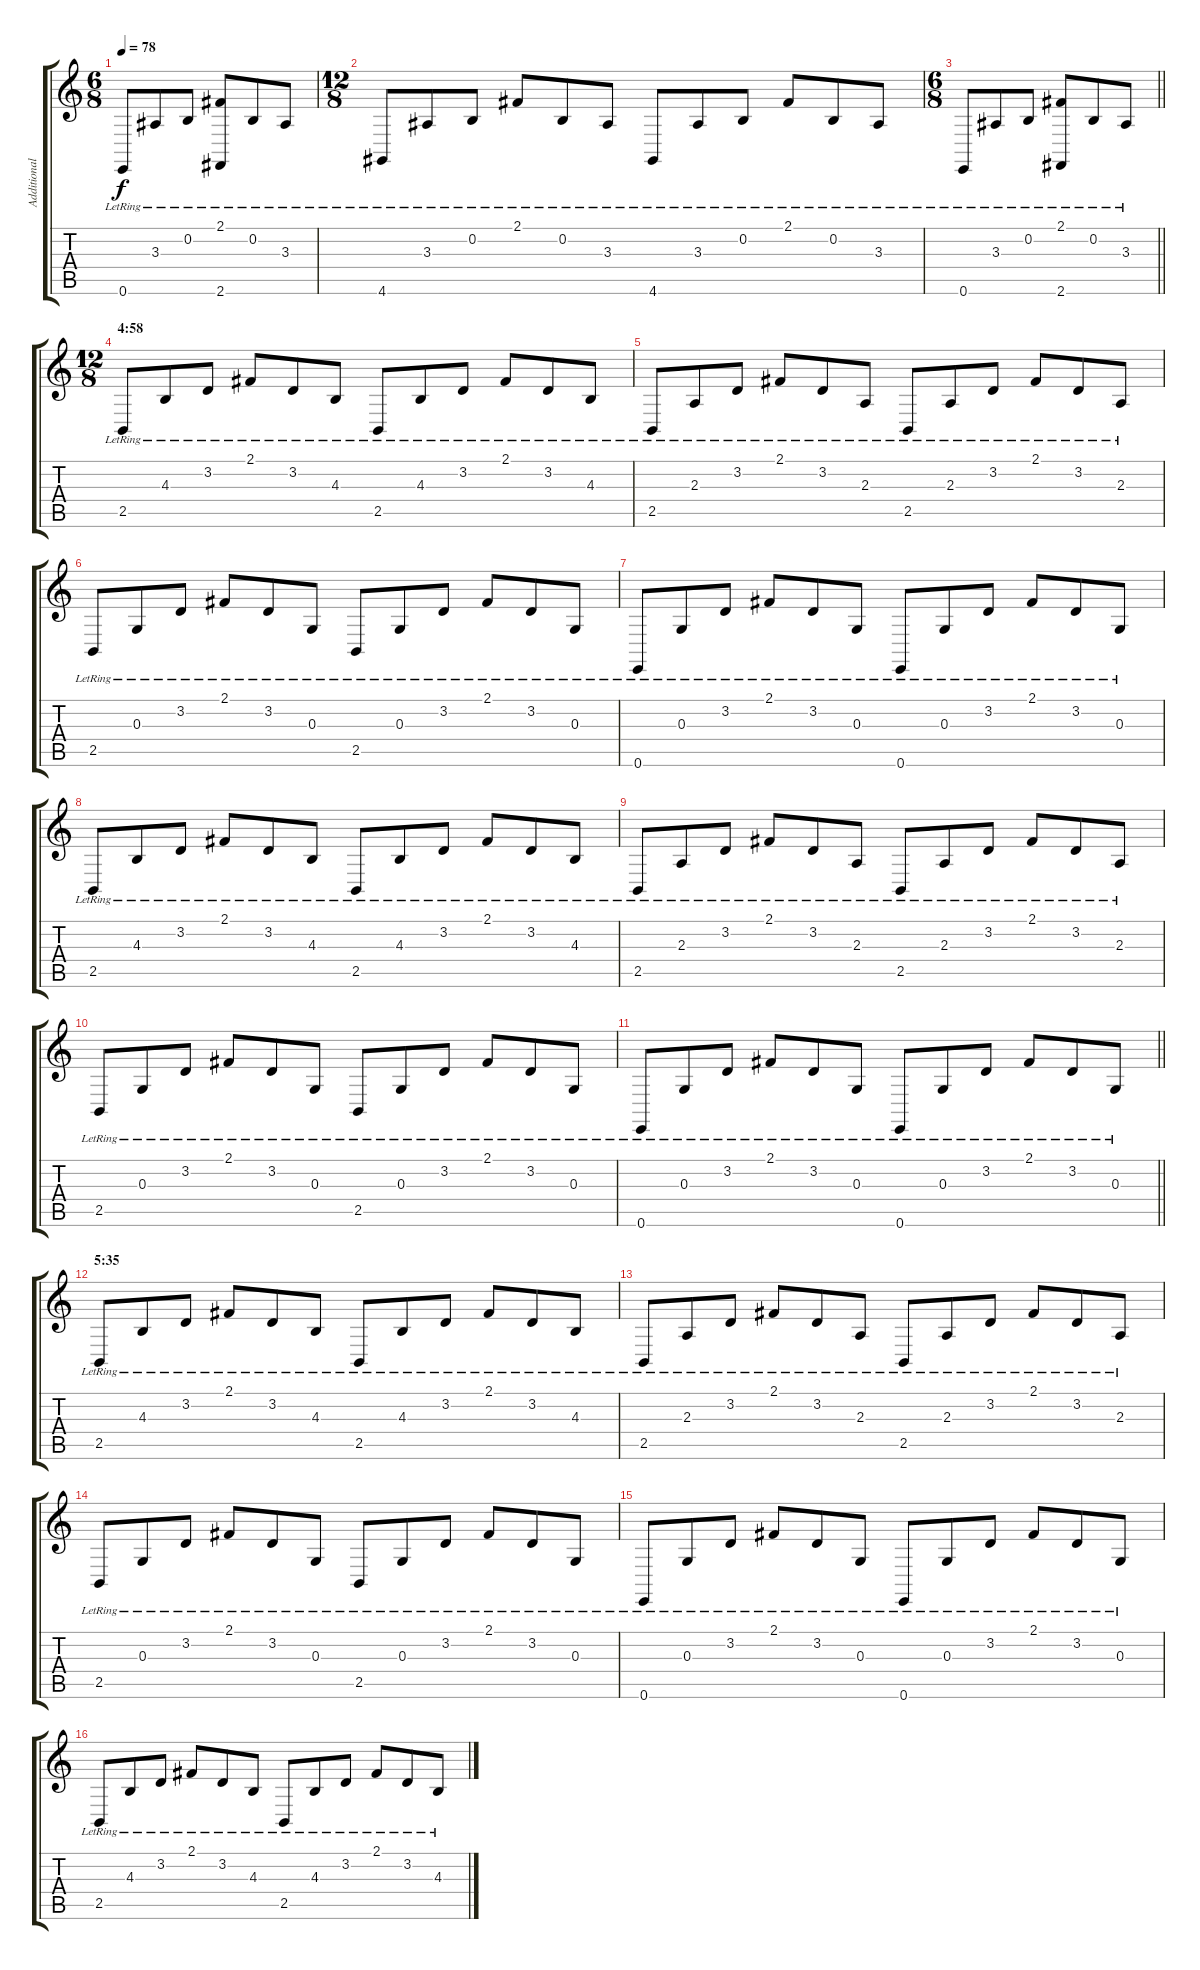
\track ("Additional guitars" "Additional") {instrument dulcimer}
\staff {score tabs}
\tuning (E4 B3 G3 D3 A2 E2) {hide}
\ts (6 8)
\tempo 78
\clef g2
\ks c
0.6{lr}.8{dy f} 3.3{lr}.8 0.2{lr}.8 (2.1{lr} 2.6{lr}).8 0.2{lr}.8 3.3{lr}.8 |
\ts (12 8)
4.6{lr}.8 3.3{lr}.8 0.2{lr}.8 2.1{lr}.8 0.2{lr}.8 3.3{lr}.8 4.6{lr}.8 3.3{lr}.8 0.2{lr}.8 2.1{lr}.8 0.2{lr}.8 3.3{lr}.8 |
\ts (6 8)
\barLineRight lightlight
0.6{lr}.8 3.3{lr}.8 0.2{lr}.8 (2.1{lr} 2.6{lr}).8 0.2{lr}.8 3.3{lr}.8 |
\ts (12 8)
\section ("" "4:58")
2.5{lr}.8 4.3{lr}.8 3.2{lr}.8 2.1{lr}.8 3.2{lr}.8 4.3{lr}.8 2.5{lr}.8 4.3{lr}.8 3.2{lr}.8 2.1{lr}.8 3.2{lr}.8 4.3{lr}.8 |
2.5{lr}.8 2.3{lr}.8 3.2{lr}.8 2.1{lr}.8 3.2{lr}.8 2.3{lr}.8 2.5{lr}.8 2.3{lr}.8 3.2{lr}.8 2.1{lr}.8 3.2{lr}.8 2.3{lr}.8 |
2.5{lr}.8 0.3{lr}.8 3.2{lr}.8 2.1{lr}.8 3.2{lr}.8 0.3{lr}.8 2.5{lr}.8 0.3{lr}.8 3.2{lr}.8 2.1{lr}.8 3.2{lr}.8 0.3{lr}.8 |
0.6{lr}.8 0.3{lr}.8 3.2{lr}.8 2.1{lr}.8 3.2{lr}.8 0.3{lr}.8 0.6{lr}.8 0.3{lr}.8 3.2{lr}.8 2.1{lr}.8 3.2{lr}.8 0.3{lr}.8 |
2.5{lr}.8 4.3{lr}.8 3.2{lr}.8 2.1{lr}.8 3.2{lr}.8 4.3{lr}.8 2.5{lr}.8 4.3{lr}.8 3.2{lr}.8 2.1{lr}.8 3.2{lr}.8 4.3{lr}.8 |
2.5{lr}.8 2.3{lr}.8 3.2{lr}.8 2.1{lr}.8 3.2{lr}.8 2.3{lr}.8 2.5{lr}.8 2.3{lr}.8 3.2{lr}.8 2.1{lr}.8 3.2{lr}.8 2.3{lr}.8 |
2.5{lr}.8 0.3{lr}.8 3.2{lr}.8 2.1{lr}.8 3.2{lr}.8 0.3{lr}.8 2.5{lr}.8 0.3{lr}.8 3.2{lr}.8 2.1{lr}.8 3.2{lr}.8 0.3{lr}.8 |
\barLineRight lightlight
0.6{lr}.8 0.3{lr}.8 3.2{lr}.8 2.1{lr}.8 3.2{lr}.8 0.3{lr}.8 0.6{lr}.8 0.3{lr}.8 3.2{lr}.8 2.1{lr}.8 3.2{lr}.8 0.3{lr}.8 |
\section ("" "5:35")
2.5{lr}.8 4.3{lr}.8 3.2{lr}.8 2.1{lr}.8 3.2{lr}.8 4.3{lr}.8 2.5{lr}.8 4.3{lr}.8 3.2{lr}.8 2.1{lr}.8 3.2{lr}.8 4.3{lr}.8 |
2.5{lr}.8 2.3{lr}.8 3.2{lr}.8 2.1{lr}.8 3.2{lr}.8 2.3{lr}.8 2.5{lr}.8 2.3{lr}.8 3.2{lr}.8 2.1{lr}.8 3.2{lr}.8 2.3{lr}.8 |
2.5{lr}.8 0.3{lr}.8 3.2{lr}.8 2.1{lr}.8 3.2{lr}.8 0.3{lr}.8 2.5{lr}.8 0.3{lr}.8 3.2{lr}.8 2.1{lr}.8 3.2{lr}.8 0.3{lr}.8 |
0.6{lr}.8 0.3{lr}.8 3.2{lr}.8 2.1{lr}.8 3.2{lr}.8 0.3{lr}.8 0.6{lr}.8 0.3{lr}.8 3.2{lr}.8 2.1{lr}.8 3.2{lr}.8 0.3{lr}.8 |
2.5{lr}.8 4.3{lr}.8 3.2{lr}.8 2.1{lr}.8 3.2{lr}.8 4.3{lr}.8 2.5{lr}.8 4.3{lr}.8 3.2{lr}.8 2.1{lr}.8 3.2{lr}.8 4.3{lr}.8
